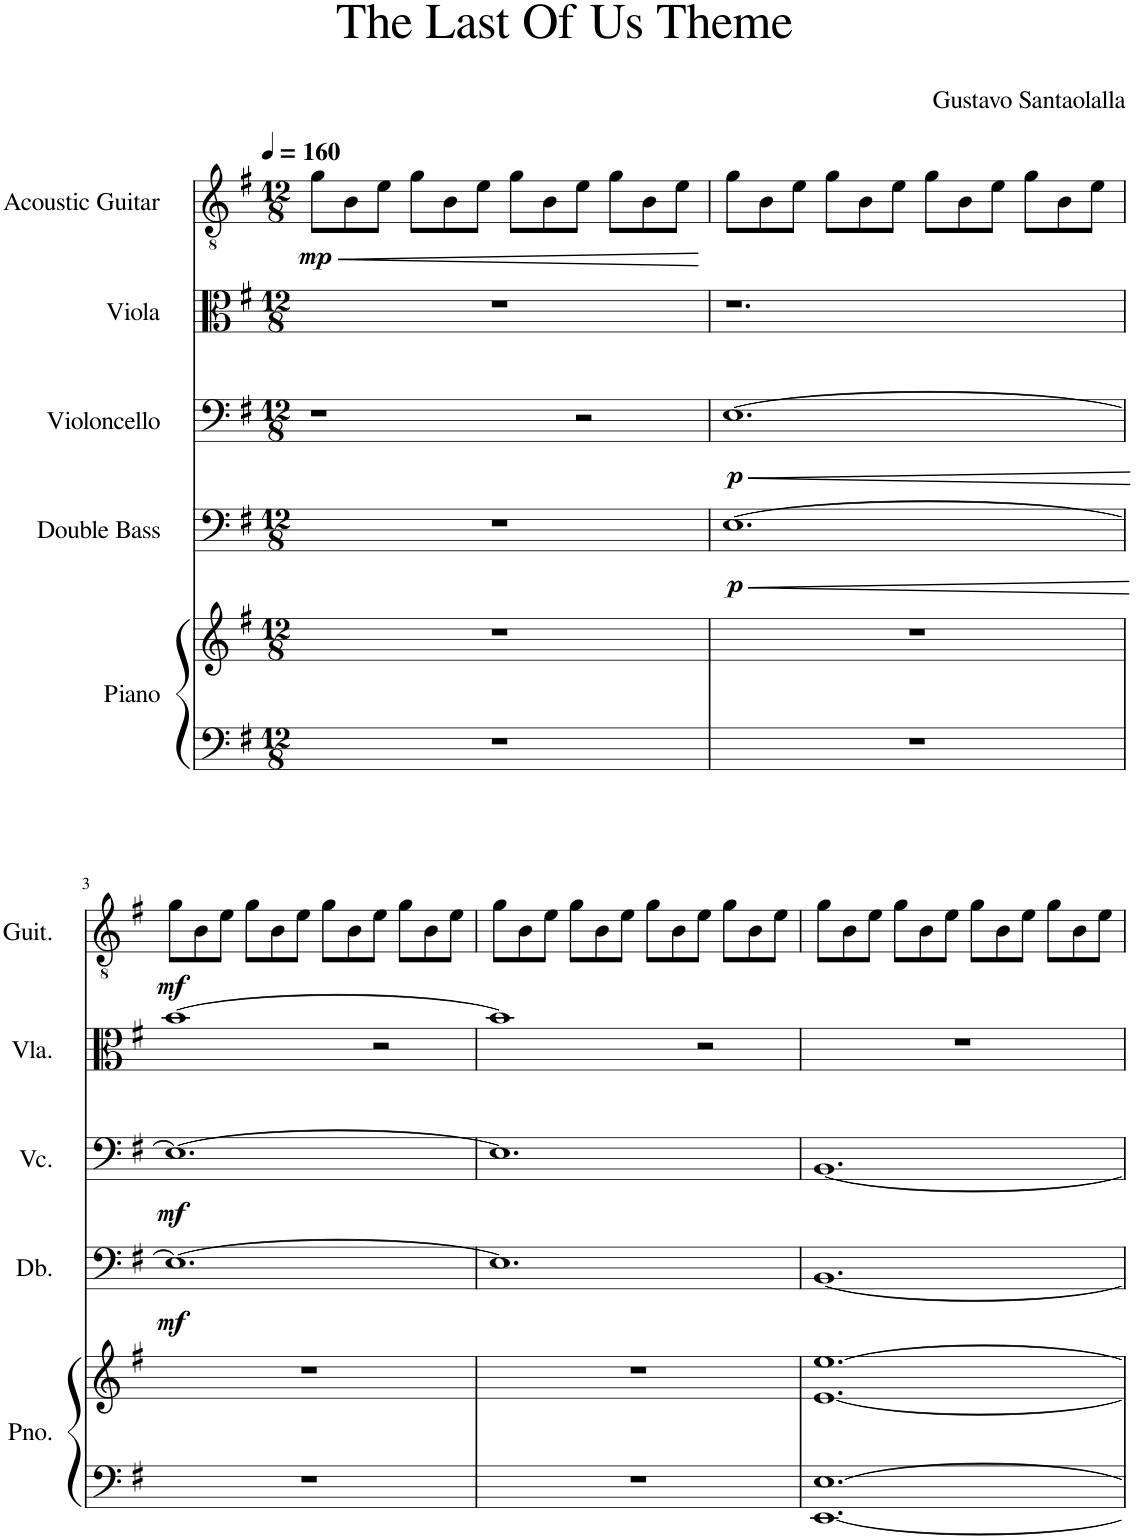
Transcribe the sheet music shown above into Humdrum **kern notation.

**kern	**kern	**kern	**dynam	**kern	**dynam	**kern	**kern	**dynam
*part5	*part5	*part4	*part4	*part3	*part3	*part2	*part1	*part1
*staff6	*staff5	*staff4	*staff4	*staff3	*staff3	*staff2	*staff1	*staff1
*I"Piano	*	*I"Double Bass	*	*I"Violoncello	*	*I"Viola	*I"Acoustic Guitar	*
*I'Pno.	*	*I'Db.	*	*I'Vc.	*	*I'Vla.	*I'Guit.	*
*clefF4	*clefG2	*clefF4	*	*clefF4	*	*clefC3	*clefGv2	*
*	*	*Trd7c12	*	*	*	*	*	*
*k[f#]	*k[f#]	*k[f#]	*	*k[f#]	*	*k[f#]	*k[f#]	*
*M12/8	*M12/8	*M12/8	*	*M12/8	*	*M12/8	*M12/8	*
*MM160	*MM160	*MM160	*	*MM160	*	*MM160	*MM160	*
=1	=1	=1	=1	=1	=1	=1	=1	=1
!	!	!	!	!	!	!	!	!LO:HP:b
!	!	!	!	!	!	!	!	!LO:DY:n=1:b
1.r	1.r	1.r	.	1r	.	1.r	8g\L	< mp
.	.	.	.	.	.	.	8B\	.
.	.	.	.	.	.	.	8e\J	.
.	.	.	.	.	.	.	8g\L	.
.	.	.	.	.	.	.	8B\	.
.	.	.	.	.	.	.	8e\J	.
.	.	.	.	.	.	.	8g\L	.
.	.	.	.	.	.	.	8B\	.
.	.	.	.	2r	.	.	8e\J	.
.	.	.	.	.	.	.	8g\L	.
.	.	.	.	.	.	.	8B\	.
.	.	.	.	.	.	.	8e\J	.
.	.	.	.	.	.	.	.	[
=2	=2	=2	=2	=2	=2	=2	=2	=2
!	!	!	!LO:HP:b	!	!LO:HP:b	!	!	!
!	!	!	!LO:DY:n=1:b	!	!LO:DY:n=1:b	!	!	!
1.r	1.r	[1.E	< p	[1.E	< p	1.r	8g\L	.
.	.	.	.	.	.	.	8B\	.
.	.	.	.	.	.	.	8e\J	.
.	.	.	.	.	.	.	8g\L	.
.	.	.	.	.	.	.	8B\	.
.	.	.	.	.	.	.	8e\J	.
.	.	.	.	.	.	.	8g\L	.
.	.	.	.	.	.	.	8B\	.
.	.	.	.	.	.	.	8e\J	.
.	.	.	.	.	.	.	8g\L	.
.	.	.	.	.	.	.	8B\	.
.	.	.	.	.	.	.	8e\J	.
.	.	.	[	.	[	.	.	.
!!LO:LB:g=z
=3	=3	=3	=3	=3	=3	=3	=3	=3
!	!	!	!LO:DY:b	!	!LO:DY:b	!	!	!LO:DY:b
1.r	1.r	1.E_	mf	1.E_	mf	[1b	8g\L	mf
.	.	.	.	.	.	.	8B\	.
.	.	.	.	.	.	.	8e\J	.
.	.	.	.	.	.	.	8g\L	.
.	.	.	.	.	.	.	8B\	.
.	.	.	.	.	.	.	8e\J	.
.	.	.	.	.	.	.	8g\L	.
.	.	.	.	.	.	.	8B\	.
.	.	.	.	.	.	2r	8e\J	.
.	.	.	.	.	.	.	8g\L	.
.	.	.	.	.	.	.	8B\	.
.	.	.	.	.	.	.	8e\J	.
=4	=4	=4	=4	=4	=4	=4	=4	=4
1.r	1.r	1.E]	.	1.E]	.	1b]	8g\L	.
.	.	.	.	.	.	.	8B\	.
.	.	.	.	.	.	.	8e\J	.
.	.	.	.	.	.	.	8g\L	.
.	.	.	.	.	.	.	8B\	.
.	.	.	.	.	.	.	8e\J	.
.	.	.	.	.	.	.	8g\L	.
.	.	.	.	.	.	.	8B\	.
.	.	.	.	.	.	2r	8e\J	.
.	.	.	.	.	.	.	8g\L	.
.	.	.	.	.	.	.	8B\	.
.	.	.	.	.	.	.	8e\J	.
=5	=5	=5	=5	=5	=5	=5	=5	=5
[1.EE [1.E	[1.e [1.ee	[1.BB	.	[1.BB	.	1.r	8g\L	.
.	.	.	.	.	.	.	8B\	.
.	.	.	.	.	.	.	8e\J	.
.	.	.	.	.	.	.	8g\L	.
.	.	.	.	.	.	.	8B\	.
.	.	.	.	.	.	.	8e\J	.
.	.	.	.	.	.	.	8g\L	.
.	.	.	.	.	.	.	8B\	.
.	.	.	.	.	.	.	8e\J	.
.	.	.	.	.	.	.	8g\L	.
.	.	.	.	.	.	.	8B\	.
.	.	.	.	.	.	.	8e\J	.
=	=	=	=	=	=	=	=	=
*-	*-	*-	*-	*-	*-	*-	*-	*-
